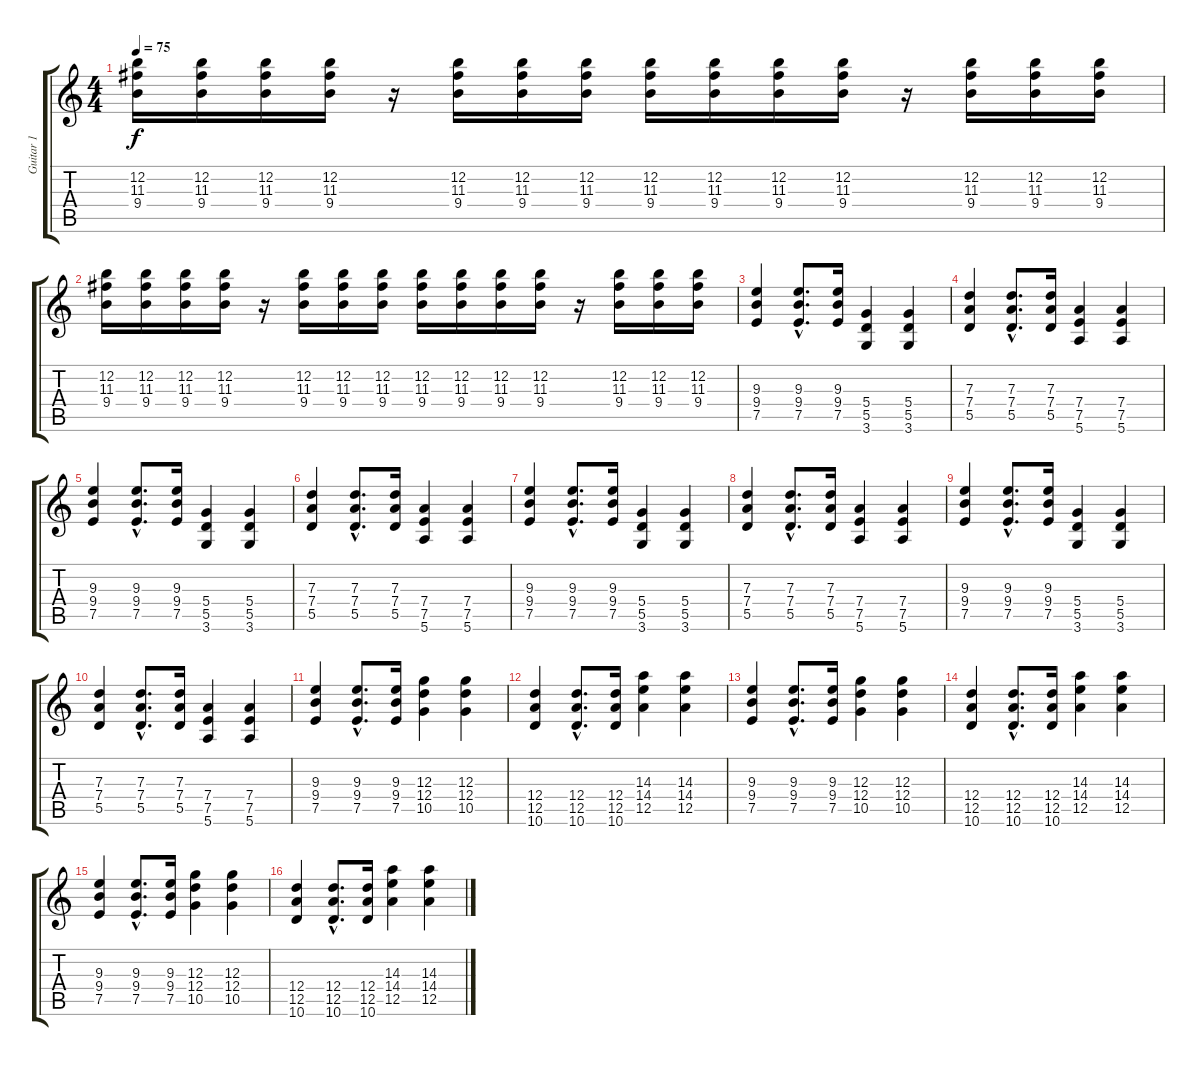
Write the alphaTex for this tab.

\track ("Guitar 1" "Guitar 1") {instrument overdrivenguitar}
\staff {score tabs}
\tuning (E4 B3 G3 D3 A2 E2) {hide}
\ts (4 4)
\tempo 75
\clef g2
\ks c
(12.2 11.3 9.4).16{dy f} (12.2 11.3 9.4).16 (12.2 11.3 9.4).16 (12.2 11.3 9.4).16 r.16 (12.2 11.3 9.4).16 (12.2 11.3 9.4).16 (12.2 11.3 9.4).16 (12.2 11.3 9.4).16 (12.2 11.3 9.4).16 (12.2 11.3 9.4).16 (12.2 11.3 9.4).16 r.16 (12.2 11.3 9.4).16 (12.2 11.3 9.4).16 (12.2 11.3 9.4).16 |
(12.2 11.3 9.4).16 (12.2 11.3 9.4).16 (12.2 11.3 9.4).16 (12.2 11.3 9.4).16 r.16 (12.2 11.3 9.4).16 (12.2 11.3 9.4).16 (12.2 11.3 9.4).16 (12.2 11.3 9.4).16 (12.2 11.3 9.4).16 (12.2 11.3 9.4).16 (12.2 11.3 9.4).16 r.16 (12.2 11.3 9.4).16 (12.2 11.3 9.4).16 (12.2 11.3 9.4).16 |
(9.3 9.4 7.5).4 (9.3{hac} 9.4{hac} 7.5{hac}).8{d} (9.3 9.4 7.5).16 (5.4 5.5 3.6).4 (5.4 5.5 3.6).4 |
(7.3 7.4 5.5).4 (7.3{hac} 7.4{hac} 5.5{hac}).8{d} (7.3 7.4 5.5).16 (7.4 7.5 5.6).4 (7.4 7.5 5.6).4 |
(9.3 9.4 7.5).4 (9.3{hac} 9.4{hac} 7.5{hac}).8{d} (9.3 9.4 7.5).16 (5.4 5.5 3.6).4 (5.4 5.5 3.6).4 |
(7.3 7.4 5.5).4 (7.3{hac} 7.4{hac} 5.5{hac}).8{d} (7.3 7.4 5.5).16 (7.4 7.5 5.6).4 (7.4 7.5 5.6).4 |
(9.3 9.4 7.5).4 (9.3{hac} 9.4{hac} 7.5{hac}).8{d} (9.3 9.4 7.5).16 (5.4 5.5 3.6).4 (5.4 5.5 3.6).4 |
(7.3 7.4 5.5).4 (7.3{hac} 7.4{hac} 5.5{hac}).8{d} (7.3 7.4 5.5).16 (7.4 7.5 5.6).4 (7.4 7.5 5.6).4 |
(9.3 9.4 7.5).4 (9.3{hac} 9.4{hac} 7.5{hac}).8{d} (9.3 9.4 7.5).16 (5.4 5.5 3.6).4 (5.4 5.5 3.6).4 |
(7.3 7.4 5.5).4 (7.3{hac} 7.4{hac} 5.5{hac}).8{d} (7.3 7.4 5.5).16 (7.4 7.5 5.6).4 (7.4 7.5 5.6).4 |
(9.3 9.4 7.5).4 (9.3{hac} 9.4{hac} 7.5{hac}).8{d} (9.3 9.4 7.5).16 (12.3 12.4 10.5).4 (12.3 12.4 10.5).4 |
(12.4 12.5 10.6).4 (12.4{hac} 12.5{hac} 10.6{hac}).8{d} (12.4 12.5 10.6).16 (14.3 14.4 12.5).4 (14.3 14.4 12.5).4 |
(9.3 9.4 7.5).4 (9.3{hac} 9.4{hac} 7.5{hac}).8{d} (9.3 9.4 7.5).16 (12.3 12.4 10.5).4 (12.3 12.4 10.5).4 |
(12.4 12.5 10.6).4 (12.4{hac} 12.5{hac} 10.6{hac}).8{d} (12.4 12.5 10.6).16 (14.3 14.4 12.5).4 (14.3 14.4 12.5).4 |
(9.3 9.4 7.5).4 (9.3{hac} 9.4{hac} 7.5{hac}).8{d} (9.3 9.4 7.5).16 (12.3 12.4 10.5).4 (12.3 12.4 10.5).4 |
(12.4 12.5 10.6).4 (12.4{hac} 12.5{hac} 10.6{hac}).8{d} (12.4 12.5 10.6).16 (14.3 14.4 12.5).4 (14.3 14.4 12.5).4
